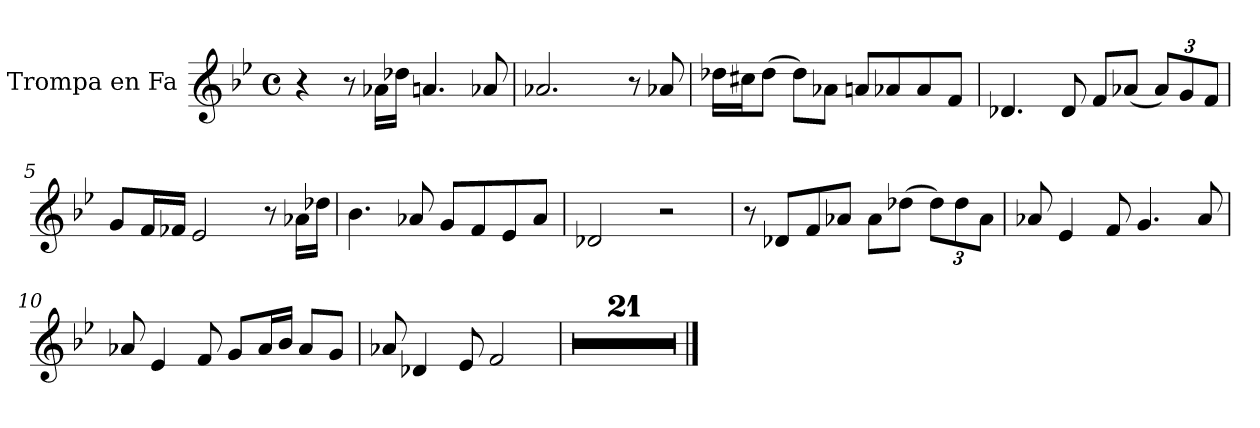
**kern
*part1
*staff1
*I"Trompa en Fa
*I'Trmp. Fa
*clefG2
*ITrd4c7
*k[b-e-a-]
*M4/4
*met(c)
=1
4r
8r
16d-X\LL
16g-X\JJ
4.dn/
8d-X/
=2
2.d-X/
8r
8d-X/
=3
16g-X\LL
16f#X\J
(8g-\J
8g-\L)
8d-X\J
8dn/L
8d-X/
8d-/
8B-/J
=4
4.G-X/
8G-/
8B-/L
(8d-X/J
*Xbrackettup
12d-/L)
12c/
12B-/J
=5
8c/L
16B-/L
16B--X/JJ
2A-/
8r
16d-X\LL
16g-X\JJ
!!LO:LB:g=z
=6
4.e-\
8d-X/
8c/L
8B-/
8A-/
8d-/J
=7
2G-X/
2r
=8
8r
8G-X/L
8B-/
8d-X/J
8d-\L
(8g-X\J
12g-\L)
12g-\
12d-\J
=9
8d-X/
4A-/
8B-/
4.c/
8d-/
=10
8d-X/
4A-/
8B-/
8c/L
16d-/L
16e-/JJ
8d-/L
8c/J
=11
8d-X/
4G-X/
8A-/
2B-/
!!LO:LB:g=z
=12
1r
=13
1r
=14
1r
=15
1r
=16
1r
=17
1r
=18
1r
=19
1r
=20
1r
=21
1r
=22
1r
=23
1r
=24
1r
=25
1r
=26
1r
=27
1r
=28
1r
=29
1r
!!LO:LB:g=z
=30
1r
=31
1r
=32
1r
==
*-
